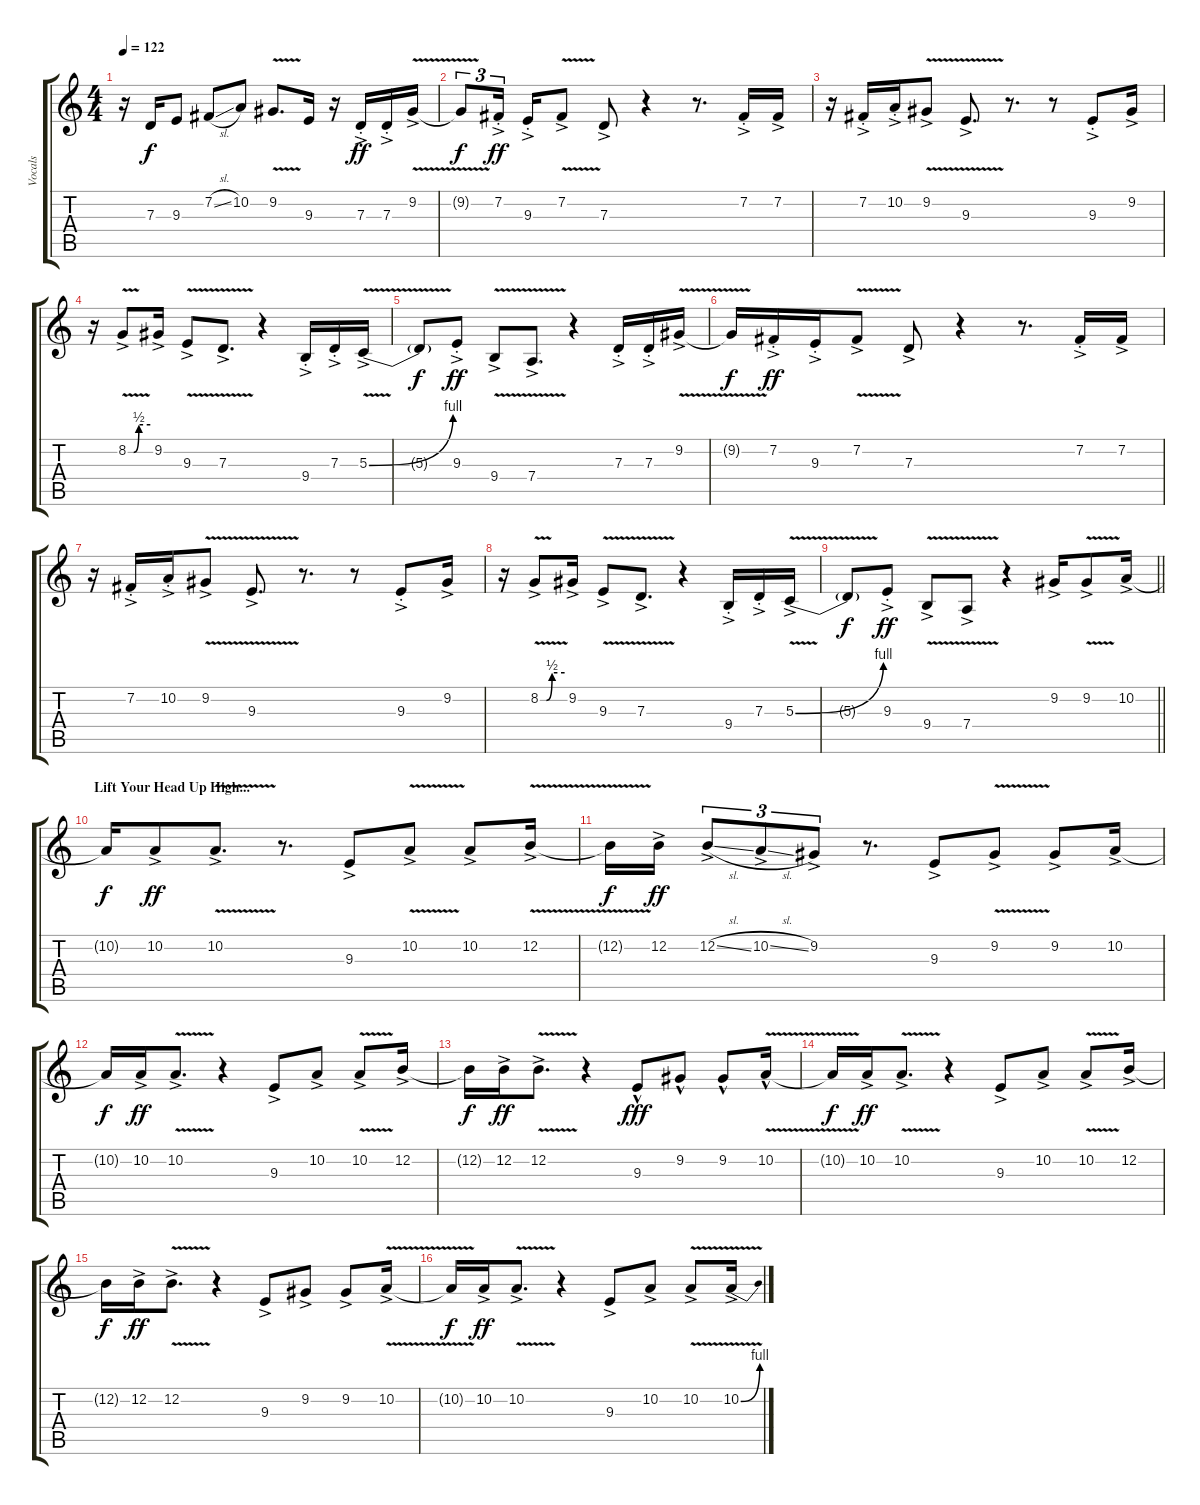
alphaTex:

\track ("Vocals" "Vocals") {instrument lead1square bank 255}
\staff {score tabs}
\tuning (E4 B3 G3 D3 A2 E2) {hide}
\ts (4 4)
\tempo 122
\clef g2
\ks c
r.16{dy f} 7.3.16 9.3.8 7.2{sl}.8 10.2.8 9.2{v}.8{d} 9.3.16 r.16 7.3{ac st}.16{dy ff} 7.3{ac st}.16 9.2{v ac}.16 |
9.2{t}.8{tu (3 2) dy f} 7.2{ac st}.16{tu (3 2) dy ff beam splitsecondary} 9.3{ac st}.16 7.2{v ac}.8 7.3{ac}.8 r.4 r.8{d} 7.2{ac st}.16 7.2{ac}.16 |
r.16 7.2{ac st}.16 10.2{ac st}.16 9.2{v ac}.8 9.3{v ac}.8{d} r.8{d} r.8 9.3{ac st}.8 9.2{ac}.16 |
r.16 8.2{be (custom 0 0 15 0 29 2 60 2) v ac}.8 9.2{ac}.16 9.3{v ac}.8 7.3{v ac}.8{d} r.4 9.4{ac st}.16 7.3{ac st}.16 5.3{be (bend 0 0 60 4) v ac}.16 |
5.3{t}.8{dy f} 9.3{ac st}.8{dy ff} 9.4{v ac}.8 7.4{v ac}.8{d} r.4 7.3{ac st}.16 7.3{ac st}.16 9.2{v ac}.16 |
9.2{t}.16{dy f} 7.2{ac st}.16{dy ff} 9.3{ac st}.16 7.2{v ac}.8 7.3{ac}.8 r.4 r.8{d} 7.2{ac st}.16 7.2{ac}.16 |
r.16 7.2{ac st}.16 10.2{ac st}.16 9.2{v ac}.8 9.3{v ac}.8{d} r.8{d} r.8 9.3{ac st}.8 9.2{ac}.16 |
r.16 8.2{be (custom 0 0 15 0 29 2 60 2) v ac}.8 9.2{ac}.16 9.3{v ac}.8 7.3{v ac}.8{d} r.4 9.4{ac st}.16 7.3{ac st}.16 5.3{be (bend 0 0 60 4) v ac}.16 |
\barLineRight lightlight
5.3{t}.8{dy f} 9.3{ac st}.8{dy ff} 9.4{v ac}.8 7.4{v ac}.8 r.4 9.2{ac}.16 9.2{v ac}.8 10.2{ac}.16 |
\section ("" "Lift Your Head Up High...")
10.2{t}.16{dy f} 10.2{ac}.8{dy ff} 10.2{v ac}.8{d} r.8{d} 9.3{ac}.8 10.2{v ac}.8 10.2{ac}.8 12.2{v ac}.16 |
12.2{t}.16{dy f} 12.2{ac}.16{dy ff} 12.2{sl ac}.8{tu (3 2)} 10.2{sl ac}.8{tu (3 2)} 9.2{ac}.8{tu (3 2)} r.8{d} 9.3{ac}.8 9.2{v ac}.8 9.2{ac}.8 10.2{ac}.16 |
10.2{t}.16{dy f} 10.2{ac}.16{dy ff} 10.2{v ac}.8{d} r.4 9.3{ac}.8 10.2{ac}.8 10.2{v ac}.8 12.2{ac}.16 |
12.2{t}.16{dy f} 12.2{ac}.16{dy ff} 12.2{v ac}.8{d} r.4 9.3{hac}.8{dy fff} 9.2{hac}.8 9.2{hac}.8 10.2{v hac}.16 |
10.2{t}.16{dy f} 10.2{ac}.16{dy ff} 10.2{v ac}.8{d} r.4 9.3{ac}.8 10.2{ac}.8 10.2{v ac}.8 12.2{ac}.16 |
12.2{t}.16{dy f} 12.2{ac}.16{dy ff} 12.2{v ac}.8{d} r.4 9.3{ac}.8 9.2{ac}.8 9.2{ac}.8 10.2{v ac}.16 |
10.2{t}.16{dy f} 10.2{ac}.16{dy ff} 10.2{v ac}.8{d} r.4 9.3{ac}.8 10.2{ac}.8 10.2{v ac}.8 10.2{be (bend 0 0 60 4) v ac}.16
